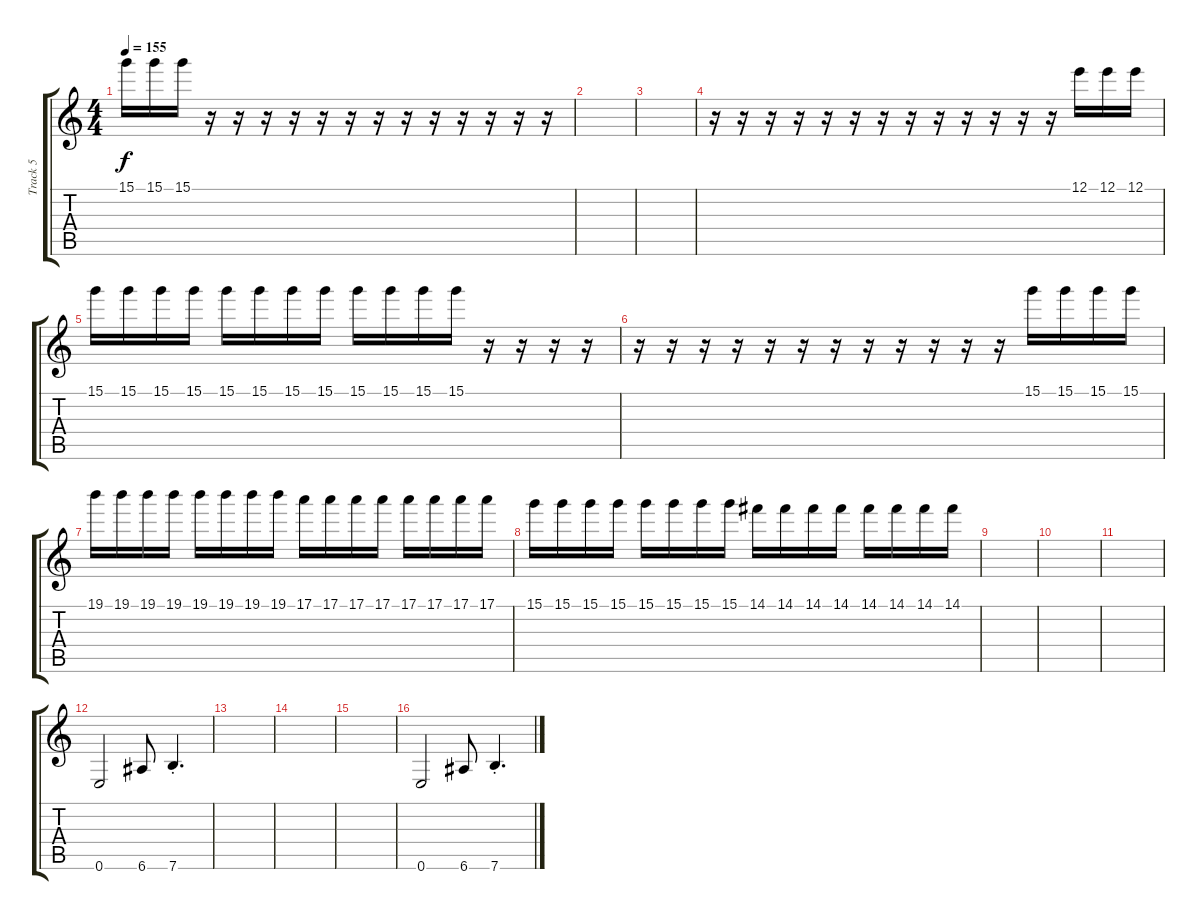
\track ("Track 5" "Track 5") {instrument distortionguitar}
\staff {score tabs}
\tuning (E4 B3 G3 D3 A2 E2) {hide}
\ts (4 4)
\tempo 155
\clef g2
\ks c
15.1.16{dy f} 15.1.16 15.1.16 r.16 r.16 r.16 r.16 r.16 r.16 r.16 r.16 r.16 r.16 r.16 r.16 r.16 |
|
|
r.16 r.16 r.16 r.16 r.16 r.16 r.16 r.16 r.16 r.16 r.16 r.16 r.16 12.1.16 12.1.16 12.1.16 |
15.1.16 15.1.16 15.1.16 15.1.16 15.1.16 15.1.16 15.1.16 15.1.16 15.1.16 15.1.16 15.1.16 15.1.16 r.16 r.16 r.16 r.16 |
r.16 r.16 r.16 r.16 r.16 r.16 r.16 r.16 r.16 r.16 r.16 r.16 15.1.16 15.1.16 15.1.16 15.1.16 |
19.1.16 19.1.16 19.1.16 19.1.16 19.1.16 19.1.16 19.1.16 19.1.16 17.1.16 17.1.16 17.1.16 17.1.16 17.1.16 17.1.16 17.1.16 17.1.16 |
15.1.16 15.1.16 15.1.16 15.1.16 15.1.16 15.1.16 15.1.16 15.1.16 14.1.16 14.1.16 14.1.16 14.1.16 14.1.16 14.1.16 14.1.16 14.1.16 |
|
|
|
0.6.2 6.6.8 7.6{st}.4{d} |
|
|
|
0.6.2 6.6.8 7.6{st}.4{d}
